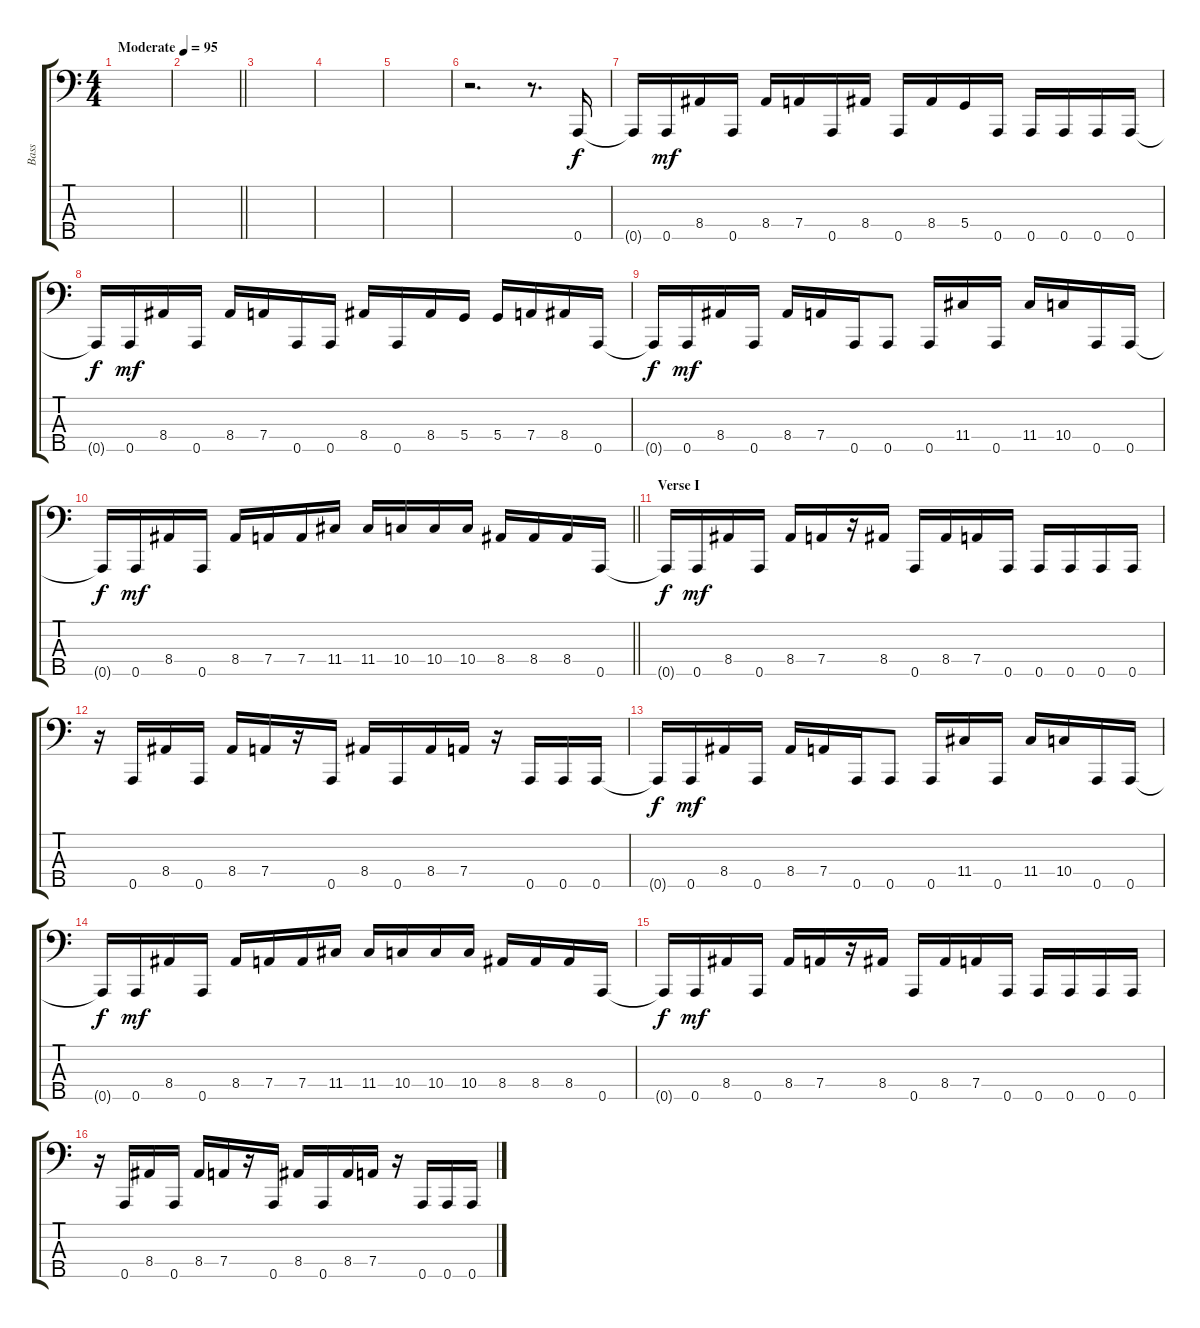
\track ("Bass" "Bass") {instrument electricbasspick}
\staff {score tabs}
\tuning (F2 C2 G1 D1 A0) {hide}
\ts (4 4)
\tempo (95 "Moderate")
\clef f4
\ks c
|
\barLineRight lightlight
|
|
|
|
r.2{d} r.8{d} 0.5.16 |
0.5{t}.16{dy f} 0.5.16{dy mf} 8.4.16 0.5.16 8.4.16 7.4.16 0.5.16 8.4.16 0.5.16 8.4.16 5.4.16 0.5.16 0.5.16 0.5.16 0.5.16 0.5.16 |
0.5{t}.16{dy f} 0.5.16{dy mf} 8.4.16 0.5.16 8.4.16 7.4.16 0.5.16 0.5.16 8.4.16 0.5.16 8.4.16 5.4.16 5.4.16 7.4.16 8.4.16 0.5.16 |
0.5{t}.16{dy f} 0.5.16{dy mf} 8.4.16 0.5.16 8.4.16 7.4.16 0.5.16 0.5.8 0.5.16 11.4.16 0.5.16 11.4.16 10.4.16 0.5.16 0.5.16 |
\barLineRight lightlight
0.5{t}.16{dy f} 0.5.16{dy mf} 8.4.16 0.5.16 8.4.16 7.4.16 7.4.16 11.4.16 11.4.16 10.4.16 10.4.16 10.4.16 8.4.16 8.4.16 8.4.16 0.5.16 |
\section ("" "Verse I")
0.5{t}.16{dy f} 0.5.16{dy mf} 8.4.16 0.5.16 8.4.16 7.4.16 r.16 8.4.16 0.5.16 8.4.16 7.4.16 0.5.16 0.5.16 0.5.16 0.5.16 0.5.16 |
r.16 0.5.16 8.4.16 0.5.16 8.4.16 7.4.16 r.16 0.5.16 8.4.16 0.5.16 8.4.16 7.4.16 r.16 0.5.16 0.5.16 0.5.16 |
0.5{t}.16{dy f} 0.5.16{dy mf} 8.4.16 0.5.16 8.4.16 7.4.16 0.5.16 0.5.8 0.5.16 11.4.16 0.5.16 11.4.16 10.4.16 0.5.16 0.5.16 |
0.5{t}.16{dy f} 0.5.16{dy mf} 8.4.16 0.5.16 8.4.16 7.4.16 7.4.16 11.4.16 11.4.16 10.4.16 10.4.16 10.4.16 8.4.16 8.4.16 8.4.16 0.5.16 |
0.5{t}.16{dy f} 0.5.16{dy mf} 8.4.16 0.5.16 8.4.16 7.4.16 r.16 8.4.16 0.5.16 8.4.16 7.4.16 0.5.16 0.5.16 0.5.16 0.5.16 0.5.16 |
r.16 0.5.16 8.4.16 0.5.16 8.4.16 7.4.16 r.16 0.5.16 8.4.16 0.5.16 8.4.16 7.4.16 r.16 0.5.16 0.5.16 0.5.16
